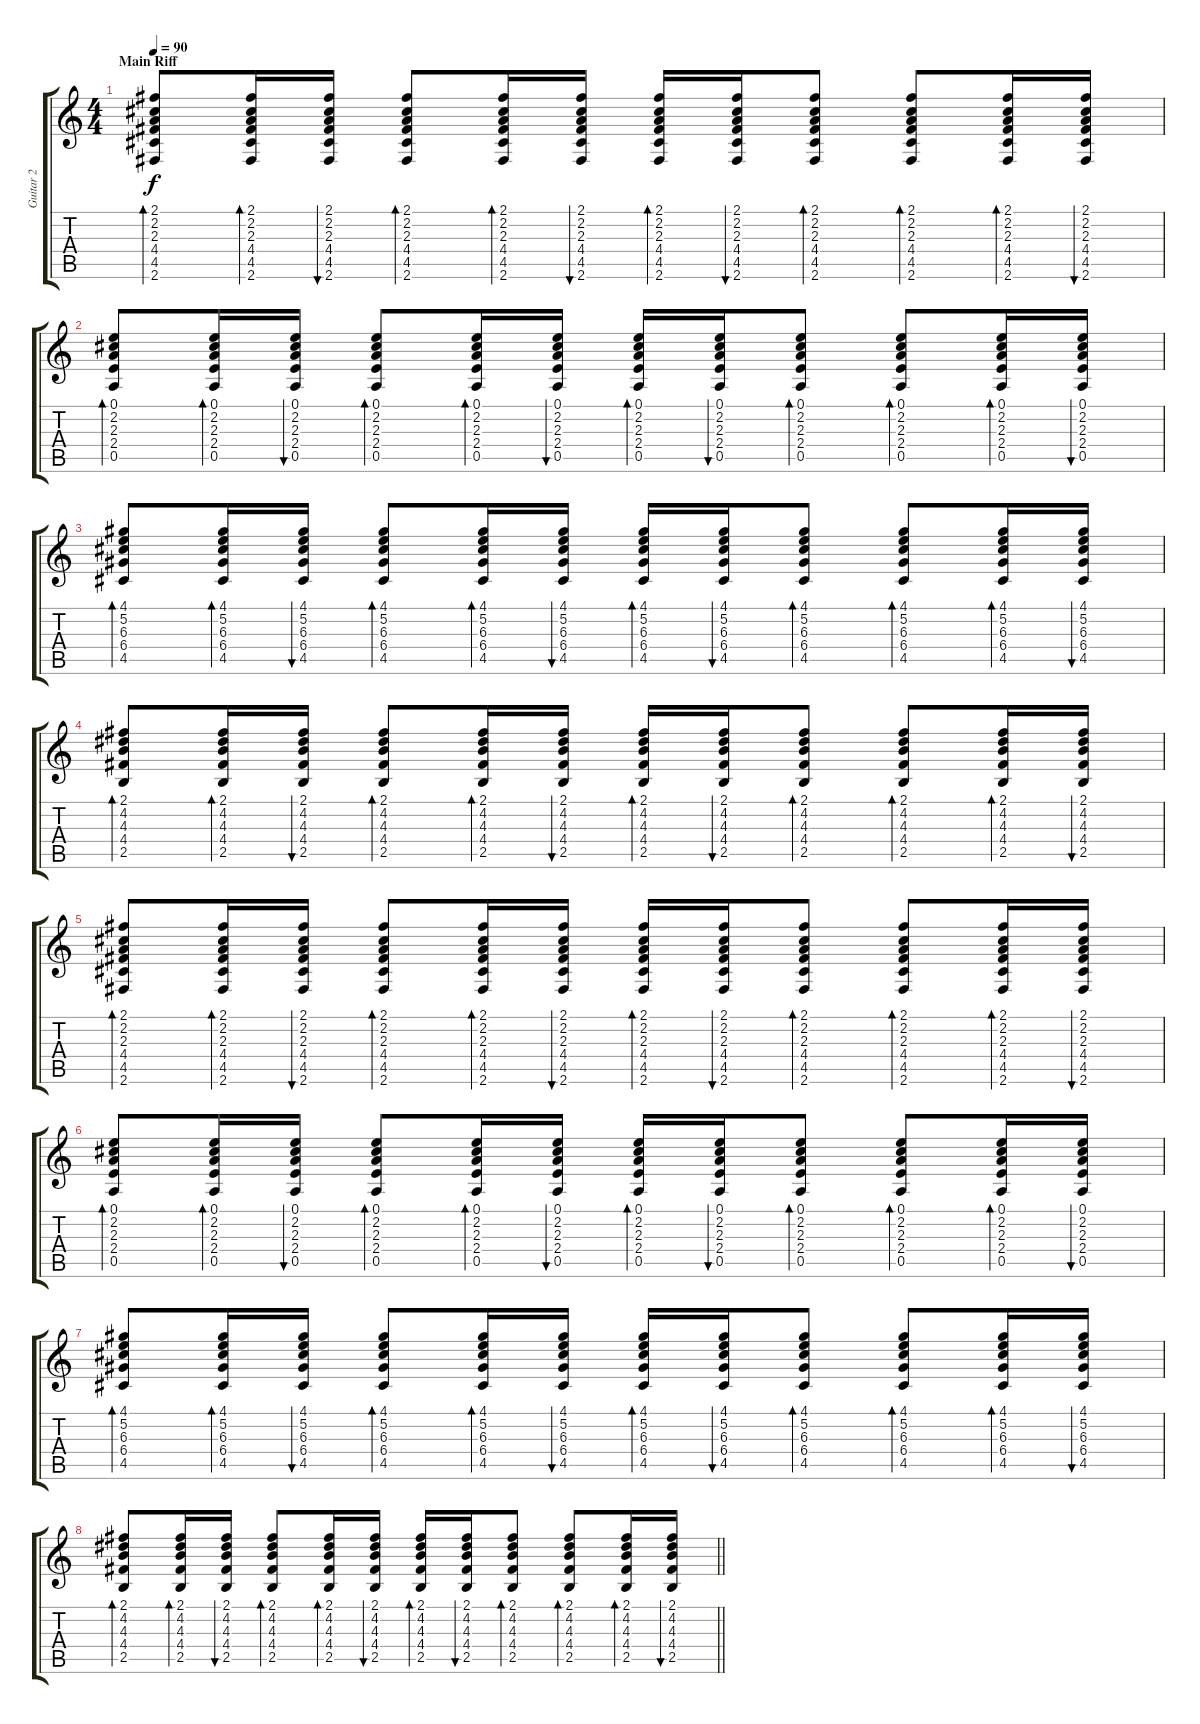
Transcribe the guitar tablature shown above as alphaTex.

\track ("Guitar 2" "Guitar 2") {instrument acousticguitarsteel}
\staff {score tabs}
\tuning (E4 B3 G3 D3 A2 E2) {hide}
\ts (4 4)
\section ("" "Main Riff")
\tempo 90
\clef g2
\ks c
(2.1 2.2 2.3 4.4 4.5 2.6).8{bd 30 dy f instrument acousticguitarsteel} (2.1 2.2 2.3 4.4 4.5 2.6).16{bd 30} (2.1 2.2 2.3 4.4 4.5 2.6).16{bu 30} (2.1 2.2 2.3 4.4 4.5 2.6).8{bd 30} (2.1 2.2 2.3 4.4 4.5 2.6).16{bd 30} (2.1 2.2 2.3 4.4 4.5 2.6).16{bu 30} (2.1 2.2 2.3 4.4 4.5 2.6).16{bd 30} (2.1 2.2 2.3 4.4 4.5 2.6).16{bu 30} (2.1 2.2 2.3 4.4 4.5 2.6).8{bd 30} (2.1 2.2 2.3 4.4 4.5 2.6).8{bd 30} (2.1 2.2 2.3 4.4 4.5 2.6).16{bd 30} (2.1 2.2 2.3 4.4 4.5 2.6).16{bu 30} |
(0.1 2.2 2.3 2.4 0.5).8{bd 30} (0.1 2.2 2.3 2.4 0.5).16{bd 30} (0.1 2.2 2.3 2.4 0.5).16{bu 30} (0.1 2.2 2.3 2.4 0.5).8{bd 30} (0.1 2.2 2.3 2.4 0.5).16{bd 30} (0.1 2.2 2.3 2.4 0.5).16{bu 30} (0.1 2.2 2.3 2.4 0.5).16{bd 30} (0.1 2.2 2.3 2.4 0.5).16{bu 30} (0.1 2.2 2.3 2.4 0.5).8{bd 30} (0.1 2.2 2.3 2.4 0.5).8{bd 30} (0.1 2.2 2.3 2.4 0.5).16{bd 30} (0.1 2.2 2.3 2.4 0.5).16{bu 30} |
(4.1 5.2 6.3 6.4 4.5).8{bd 30} (4.1 5.2 6.3 6.4 4.5).16{bd 30} (4.1 5.2 6.3 6.4 4.5).16{bu 30} (4.1 5.2 6.3 6.4 4.5).8{bd 30} (4.1 5.2 6.3 6.4 4.5).16{bd 30} (4.1 5.2 6.3 6.4 4.5).16{bu 30} (4.1 5.2 6.3 6.4 4.5).16{bd 30} (4.1 5.2 6.3 6.4 4.5).16{bu 30} (4.1 5.2 6.3 6.4 4.5).8{bd 30} (4.1 5.2 6.3 6.4 4.5).8{bd 30} (4.1 5.2 6.3 6.4 4.5).16{bd 30} (4.1 5.2 6.3 6.4 4.5).16{bu 30} |
(2.1 4.2 4.3 4.4 2.5).8{bd 30} (2.1 4.2 4.3 4.4 2.5).16{bd 30} (2.1 4.2 4.3 4.4 2.5).16{bu 30} (2.1 4.2 4.3 4.4 2.5).8{bd 30} (2.1 4.2 4.3 4.4 2.5).16{bd 30} (2.1 4.2 4.3 4.4 2.5).16{bu 30} (2.1 4.2 4.3 4.4 2.5).16{bd 30} (2.1 4.2 4.3 4.4 2.5).16{bu 30} (2.1 4.2 4.3 4.4 2.5).8{bd 30} (2.1 4.2 4.3 4.4 2.5).8{bd 30} (2.1 4.2 4.3 4.4 2.5).16{bd 30} (2.1 4.2 4.3 4.4 2.5).16{bu 30} |
(2.1 2.2 2.3 4.4 4.5 2.6).8{bd 30} (2.1 2.2 2.3 4.4 4.5 2.6).16{bd 30} (2.1 2.2 2.3 4.4 4.5 2.6).16{bu 30} (2.1 2.2 2.3 4.4 4.5 2.6).8{bd 30} (2.1 2.2 2.3 4.4 4.5 2.6).16{bd 30} (2.1 2.2 2.3 4.4 4.5 2.6).16{bu 30} (2.1 2.2 2.3 4.4 4.5 2.6).16{bd 30} (2.1 2.2 2.3 4.4 4.5 2.6).16{bu 30} (2.1 2.2 2.3 4.4 4.5 2.6).8{bd 30} (2.1 2.2 2.3 4.4 4.5 2.6).8{bd 30} (2.1 2.2 2.3 4.4 4.5 2.6).16{bd 30} (2.1 2.2 2.3 4.4 4.5 2.6).16{bu 30} |
(0.1 2.2 2.3 2.4 0.5).8{bd 30} (0.1 2.2 2.3 2.4 0.5).16{bd 30} (0.1 2.2 2.3 2.4 0.5).16{bu 30} (0.1 2.2 2.3 2.4 0.5).8{bd 30} (0.1 2.2 2.3 2.4 0.5).16{bd 30} (0.1 2.2 2.3 2.4 0.5).16{bu 30} (0.1 2.2 2.3 2.4 0.5).16{bd 30} (0.1 2.2 2.3 2.4 0.5).16{bu 30} (0.1 2.2 2.3 2.4 0.5).8{bd 30} (0.1 2.2 2.3 2.4 0.5).8{bd 30} (0.1 2.2 2.3 2.4 0.5).16{bd 30} (0.1 2.2 2.3 2.4 0.5).16{bu 30} |
(4.1 5.2 6.3 6.4 4.5).8{bd 30} (4.1 5.2 6.3 6.4 4.5).16{bd 30} (4.1 5.2 6.3 6.4 4.5).16{bu 30} (4.1 5.2 6.3 6.4 4.5).8{bd 30} (4.1 5.2 6.3 6.4 4.5).16{bd 30} (4.1 5.2 6.3 6.4 4.5).16{bu 30} (4.1 5.2 6.3 6.4 4.5).16{bd 30} (4.1 5.2 6.3 6.4 4.5).16{bu 30} (4.1 5.2 6.3 6.4 4.5).8{bd 30} (4.1 5.2 6.3 6.4 4.5).8{bd 30} (4.1 5.2 6.3 6.4 4.5).16{bd 30} (4.1 5.2 6.3 6.4 4.5).16{bu 30} |
\barLineRight lightlight
(2.1 4.2 4.3 4.4 2.5).8{bd 30} (2.1 4.2 4.3 4.4 2.5).16{bd 30} (2.1 4.2 4.3 4.4 2.5).16{bu 30} (2.1 4.2 4.3 4.4 2.5).8{bd 30} (2.1 4.2 4.3 4.4 2.5).16{bd 30} (2.1 4.2 4.3 4.4 2.5).16{bu 30} (2.1 4.2 4.3 4.4 2.5).16{bd 30} (2.1 4.2 4.3 4.4 2.5).16{bu 30} (2.1 4.2 4.3 4.4 2.5).8{bd 30} (2.1 4.2 4.3 4.4 2.5).8{bd 30} (2.1 4.2 4.3 4.4 2.5).16{bd 30} (2.1 4.2 4.3 4.4 2.5).16{bu 30}
